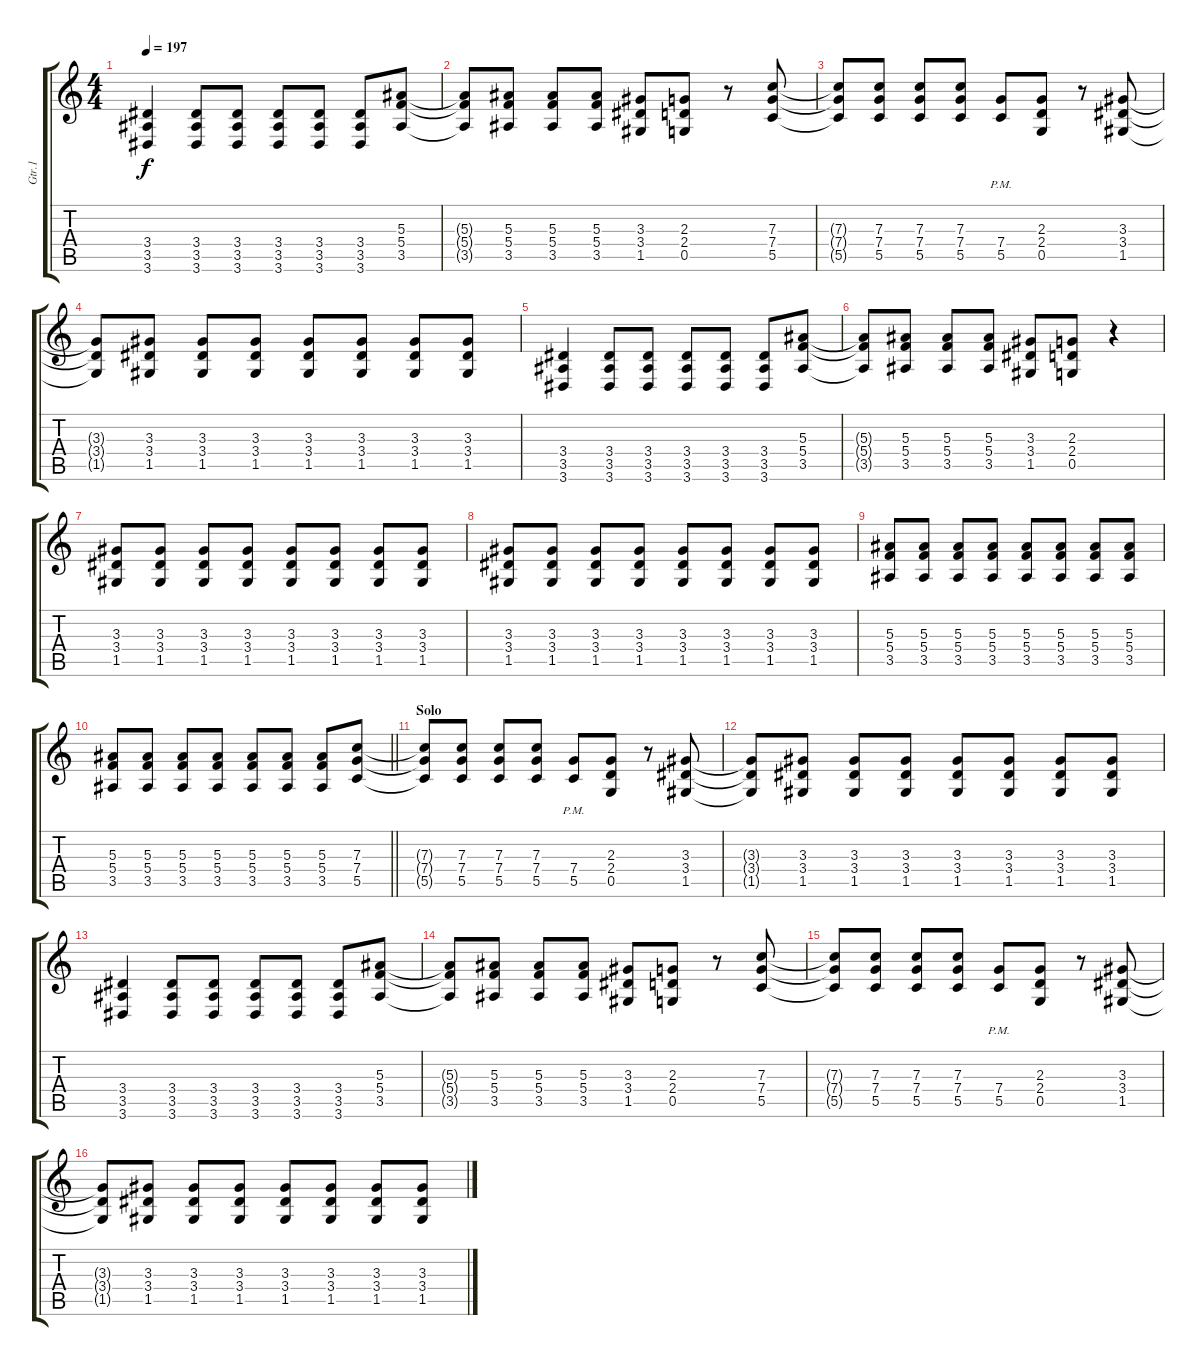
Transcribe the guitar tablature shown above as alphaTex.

\track ("Gtr.1" "Gtr.1") {instrument distortionguitar}
\staff {score tabs}
\tuning (D4 A3 F3 C3 G2 C2) {hide}
\ts (4 4)
\tempo 197
\clef g2
\ks c
(3.4 3.5 3.6).4{dy f} (3.4 3.5 3.6).8 (3.4 3.5 3.6).8 (3.4 3.5 3.6).8 (3.4 3.5 3.6).8 (3.4 3.5 3.6).8 (5.3 5.4 3.5).8 |
(5.3{t} 5.4{t} 3.5{t}).8 (5.3 5.4 3.5).8 (5.3 5.4 3.5).8 (5.3 5.4 3.5).8 (3.3 3.4 1.5).8 (2.3 2.4 0.5).8 r.8 (7.3 7.4 5.5).8 |
(7.3{t} 7.4{t} 5.5{t}).8 (7.3 7.4 5.5).8 (7.3 7.4 5.5).8 (7.3 7.4 5.5).8 (7.4{pm} 5.5{pm}).8 (2.3 2.4 0.5).8 r.8 (3.3 3.4 1.5).8 |
(3.3{t} 3.4{t} 1.5{t}).8 (3.3 3.4 1.5).8 (3.3 3.4 1.5).8 (3.3 3.4 1.5).8 (3.3 3.4 1.5).8 (3.3 3.4 1.5).8 (3.3 3.4 1.5).8 (3.3 3.4 1.5).8 |
(3.4 3.5 3.6).4 (3.4 3.5 3.6).8 (3.4 3.5 3.6).8 (3.4 3.5 3.6).8 (3.4 3.5 3.6).8 (3.4 3.5 3.6).8 (5.3 5.4 3.5).8 |
(5.3{t} 5.4{t} 3.5{t}).8 (5.3 5.4 3.5).8 (5.3 5.4 3.5).8 (5.3 5.4 3.5).8 (3.3 3.4 1.5).8 (2.3 2.4 0.5).8 r.4 |
(3.3 3.4 1.5).8 (3.3 3.4 1.5).8 (3.3 3.4 1.5).8 (3.3 3.4 1.5).8 (3.3 3.4 1.5).8 (3.3 3.4 1.5).8 (3.3 3.4 1.5).8 (3.3 3.4 1.5).8 |
(3.3 3.4 1.5).8 (3.3 3.4 1.5).8 (3.3 3.4 1.5).8 (3.3 3.4 1.5).8 (3.3 3.4 1.5).8 (3.3 3.4 1.5).8 (3.3 3.4 1.5).8 (3.3 3.4 1.5).8 |
(5.3 5.4 3.5).8 (5.3 5.4 3.5).8 (5.3 5.4 3.5).8 (5.3 5.4 3.5).8 (5.3 5.4 3.5).8 (5.3 5.4 3.5).8 (5.3 5.4 3.5).8 (5.3 5.4 3.5).8 |
\barLineRight lightlight
(5.3 5.4 3.5).8 (5.3 5.4 3.5).8 (5.3 5.4 3.5).8 (5.3 5.4 3.5).8 (5.3 5.4 3.5).8 (5.3 5.4 3.5).8 (5.3 5.4 3.5).8 (7.3 7.4 5.5).8{volume 8} |
\section ("" "Solo")
(7.3{t} 7.4{t} 5.5{t}).8 (7.3 7.4 5.5).8 (7.3 7.4 5.5).8 (7.3 7.4 5.5).8 (7.4{pm} 5.5{pm}).8 (2.3 2.4 0.5).8 r.8 (3.3 3.4 1.5).8 |
(3.3{t} 3.4{t} 1.5{t}).8 (3.3 3.4 1.5).8 (3.3 3.4 1.5).8 (3.3 3.4 1.5).8 (3.3 3.4 1.5).8 (3.3 3.4 1.5).8 (3.3 3.4 1.5).8 (3.3 3.4 1.5).8 |
(3.4 3.5 3.6).4 (3.4 3.5 3.6).8 (3.4 3.5 3.6).8 (3.4 3.5 3.6).8 (3.4 3.5 3.6).8 (3.4 3.5 3.6).8 (5.3 5.4 3.5).8 |
(5.3{t} 5.4{t} 3.5{t}).8 (5.3 5.4 3.5).8 (5.3 5.4 3.5).8 (5.3 5.4 3.5).8 (3.3 3.4 1.5).8 (2.3 2.4 0.5).8 r.8 (7.3 7.4 5.5).8 |
(7.3{t} 7.4{t} 5.5{t}).8 (7.3 7.4 5.5).8 (7.3 7.4 5.5).8 (7.3 7.4 5.5).8 (7.4{pm} 5.5{pm}).8 (2.3 2.4 0.5).8 r.8 (3.3 3.4 1.5).8 |
(3.3{t} 3.4{t} 1.5{t}).8 (3.3 3.4 1.5).8 (3.3 3.4 1.5).8 (3.3 3.4 1.5).8 (3.3 3.4 1.5).8 (3.3 3.4 1.5).8 (3.3 3.4 1.5).8 (3.3 3.4 1.5).8
